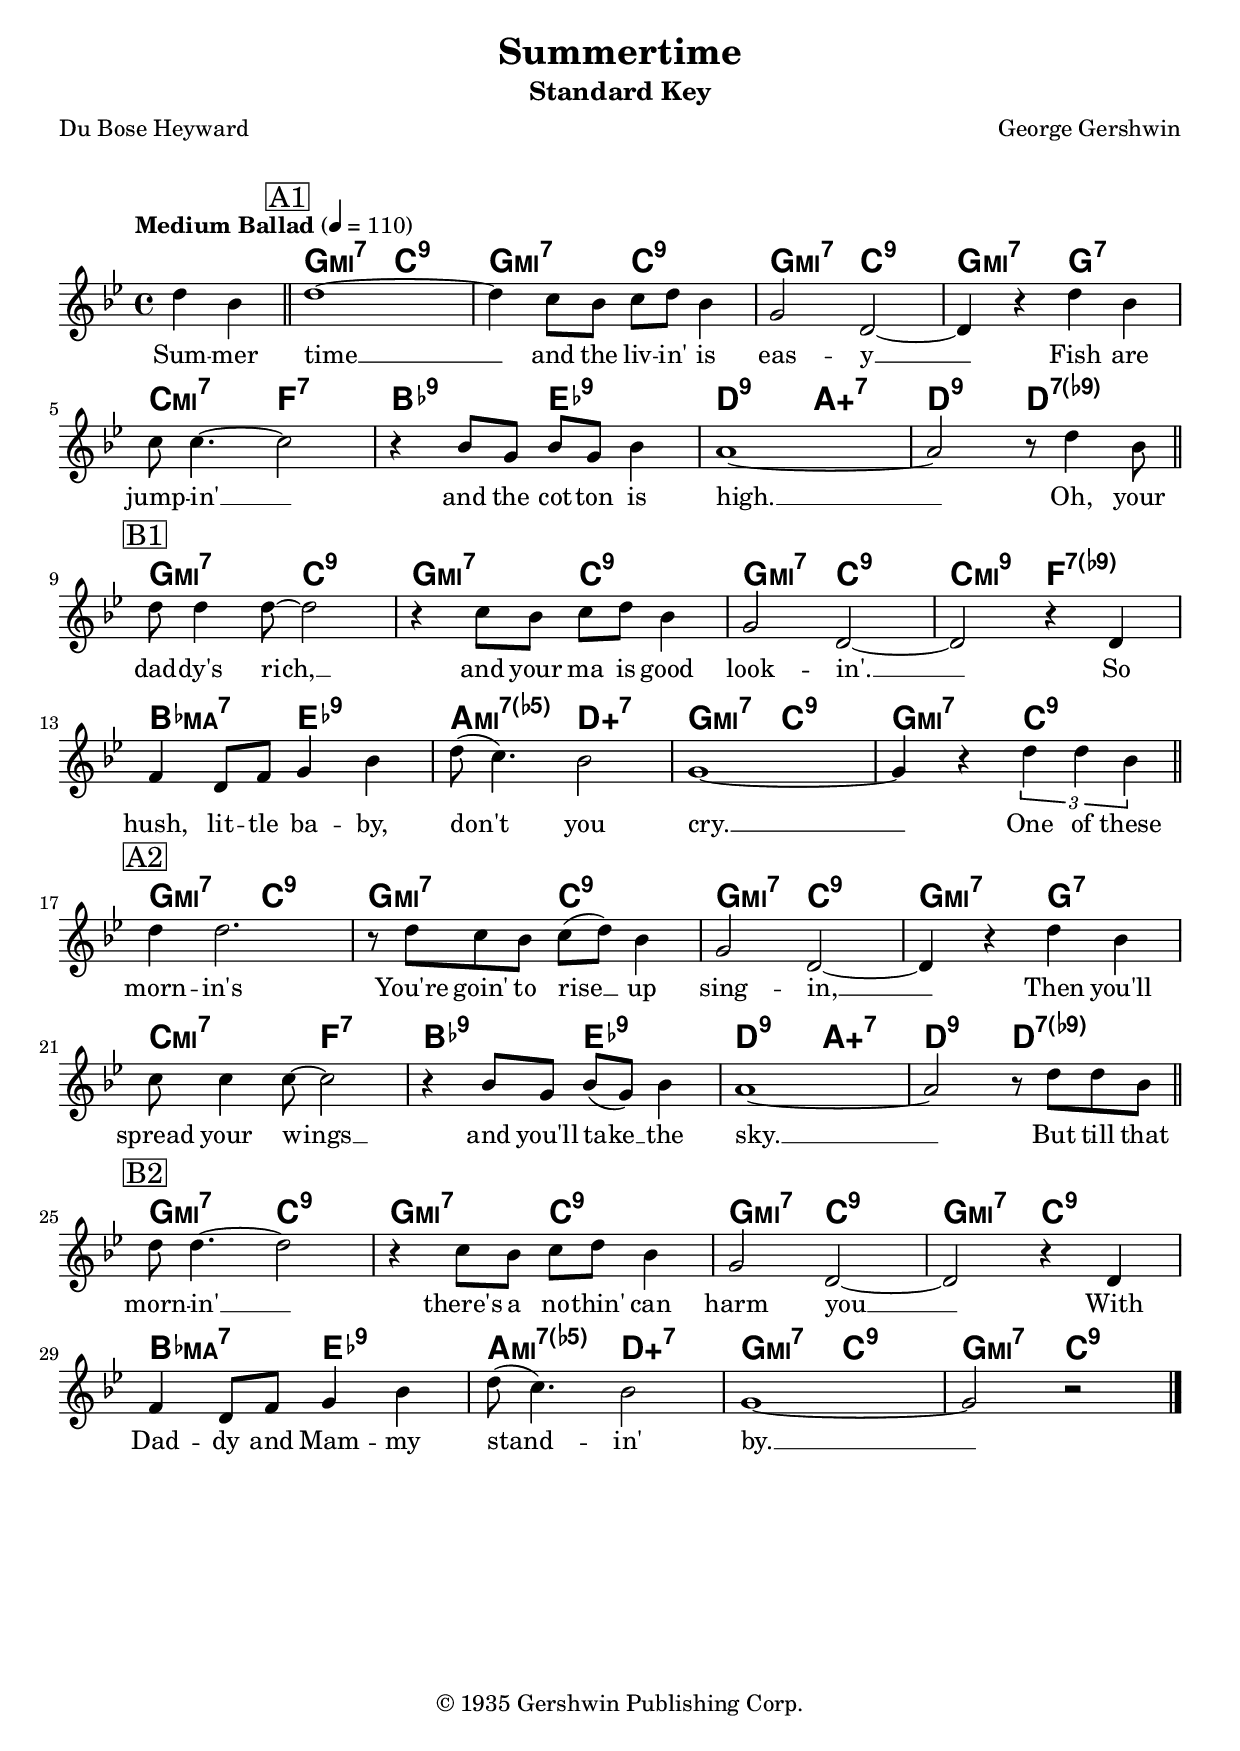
\version "2.24.0"

\include "english.ly"

instrument = "Standard Key"
whatKey = g
whatClef = "treble"

%% -*- Mode: LilyPond -*-

\include "lead-sheets.ily"

%%% SRB (alternate chords, also found in 557 Standards, based on Miles Davis-Gil Evans)

\header {
  title = "Summertime"
  subtitle = \instrument
  poet = "Du Bose Heyward"
  composer = "George Gershwin"
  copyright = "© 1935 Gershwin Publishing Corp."
}

refrainLyrics = \lyricmode {
  Sum -- mer time __ and the liv -- in' is eas -- y __
  Fish are jump -- in' __ and the cot -- ton is high. __
  Oh, your dad -- dy's rich, __ and your ma is good look -- in'. __
  So hush, lit -- tle ba -- by, don't you cry. __
  One of these morn -- in's
  You're goin' to rise __ up sing -- in, __
  Then you'll spread your wings __ and you'll take __ the sky. __
  But till that morn -- in' __ there's a no -- thin' can harm you __
  With Dad -- dy and Mam -- my stand -- in' by. __
}

refrainChords = \chordmode {
  s2
  a2:m7 d2:9 a2:m7 d2:9 a2:m7 d2:9 a2:m7 a2:7
  d2:m7 g2:7 c2:9 f2:9 e2:9 b2:7.5+ e2:9 e2:7.9-

  a2:m7 d2:9 a2:m7 d2:9 a2:m7 d2:9 d2:m9 g2:7.9-
  c2:maj7 f2:9 b2:m7.5- e2:7.5+ a2:m7 d2:9 a2:m7 d2:9

  a2:m7 d2:9 a2:m7 d2:9 a2:m7 d2:9 a2:m7 a2:7
  d2:m7 g2:7 c2:9 f2:9 e2:9 b2:7.5+ e2:9 e2:7.9-
  
  a2:m7 d2:9 a2:m7 d2:9 a2:m7 d2:9 a2:m7 d2:9
  c2:maj7 f2:9 b2:m7.5- e2:7.5+ a2:m7 d2:9 a2:m7 d2:9
}

refrainKey = a

refrainMelody = \relative f'' {
  \time 4/4
  \key \refrainKey \minor
  \clef \whatClef
  \tempo "Medium Ballad" 4 = 110
  
  \partial 2 e4 c4 |

  \bar "||"
  \mark \markup{ \box "A1" }
  
  e1~ | e4 d8 c8 d8 e8 c4 | a2 e2~ | e4 r4 e'4 c4 |
  d8 d4.~ d2 | r4 c8 a8 c8 a8 c4 | b1~ | b2 r8 e4 c8 |
  
  \bar "||"
  \break

  \mark \markup{ \box "B1" }
  
  e8 e4 e8~ e2 | r4 d8 c8 d8 e8 c4 | a2 e2~ | e2 r4 e4 |
  g4 e8 g8 a4 c4 | e8( d4.) c2 | a1~ | a4 r4 \tuplet 3/2 { e'4 e4 c4 } |

  \bar "||"
  \mark \markup{ \box "A2" }
  
  e4 e2. | r8 e8 d8 c8 d8( e8) c4 | a2 e2~ | e4 r4 e'4 c4 |
  d8 d4 d8~ d2 | r4 c8 a8 c8( a8) c4 | b1~ | b2 r8 e8 e8 c8 |
  
  \bar "||"
  \break

  \mark \markup{ \box "B2" }
  
  e8 e4.~ e2 | r4 d8 c8 d8 e8 c4 | a2 e2~ | e2 r4 e4 |
  g4 e8 g8 a4 c4 | e8( d4.) c2 | a1~ | a2 r2 |
  
  \bar "|."
}

\include "paper.ily"

\markup {
  % Leave a gap after the header
  \vspace #1
}

\include "refrain.ily"

